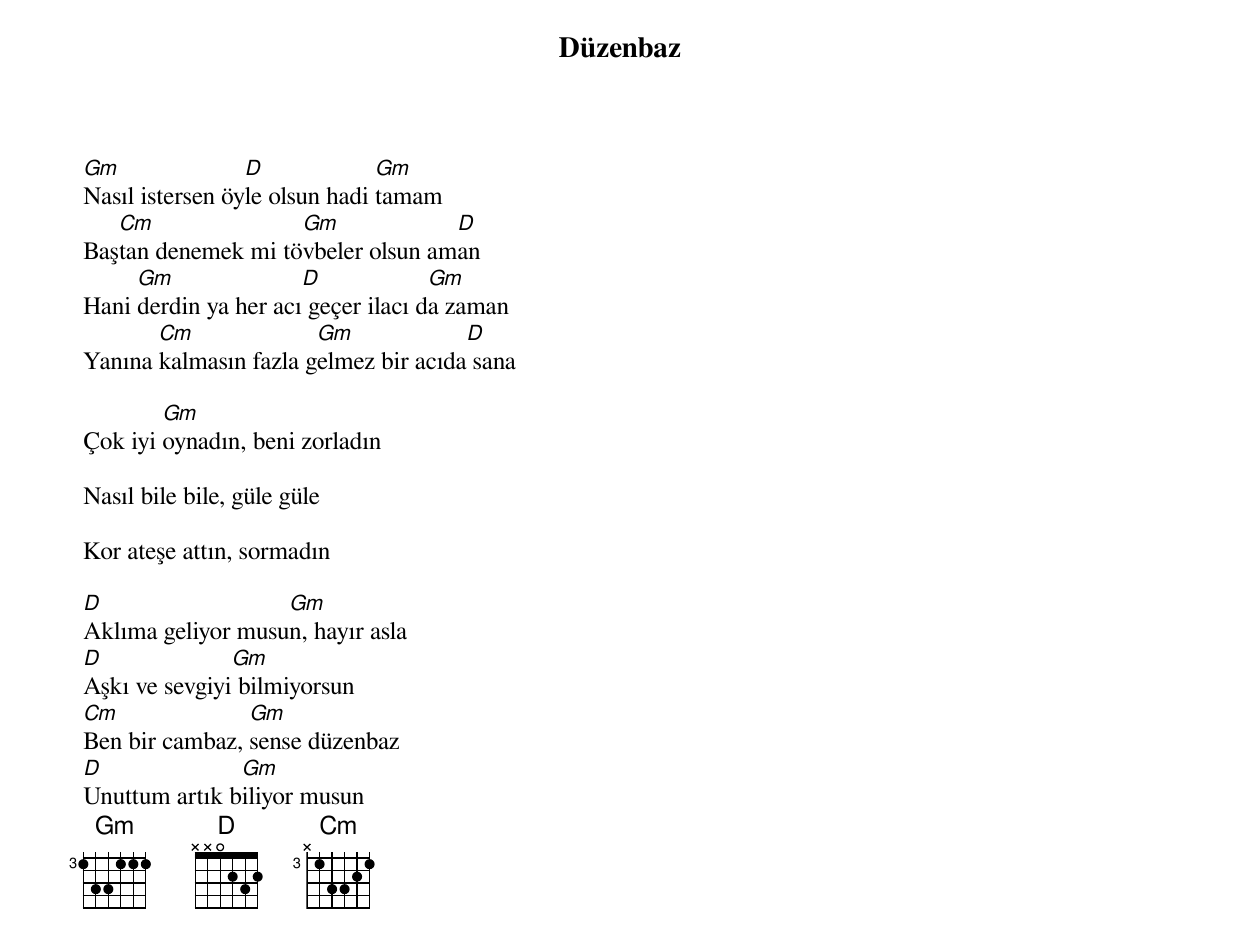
{title: Düzenbaz}
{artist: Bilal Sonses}

Gm               D             Gm
Nasıl istersen öyle olsun hadi tamam
   Cm               Gm             D
Baştan denemek mi tövbeler olsun aman
     Gm               D             Gm
Hani derdin ya her acı geçer ilacı da zaman
       Cm              Gm             D
Yanına kalmasın fazla gelmez bir acıda sana

        Gm
Çok iyi oynadın, beni zorladın

Nasıl bile bile, güle güle

Kor ateşe attın, sormadın

D                  Gm
Aklıma geliyor musun, hayır asla
D              Gm
Aşkı ve sevgiyi bilmiyorsun
Cm              Gm
Ben bir cambaz, sense düzenbaz
D              Gm
Unuttum artık biliyor musun
